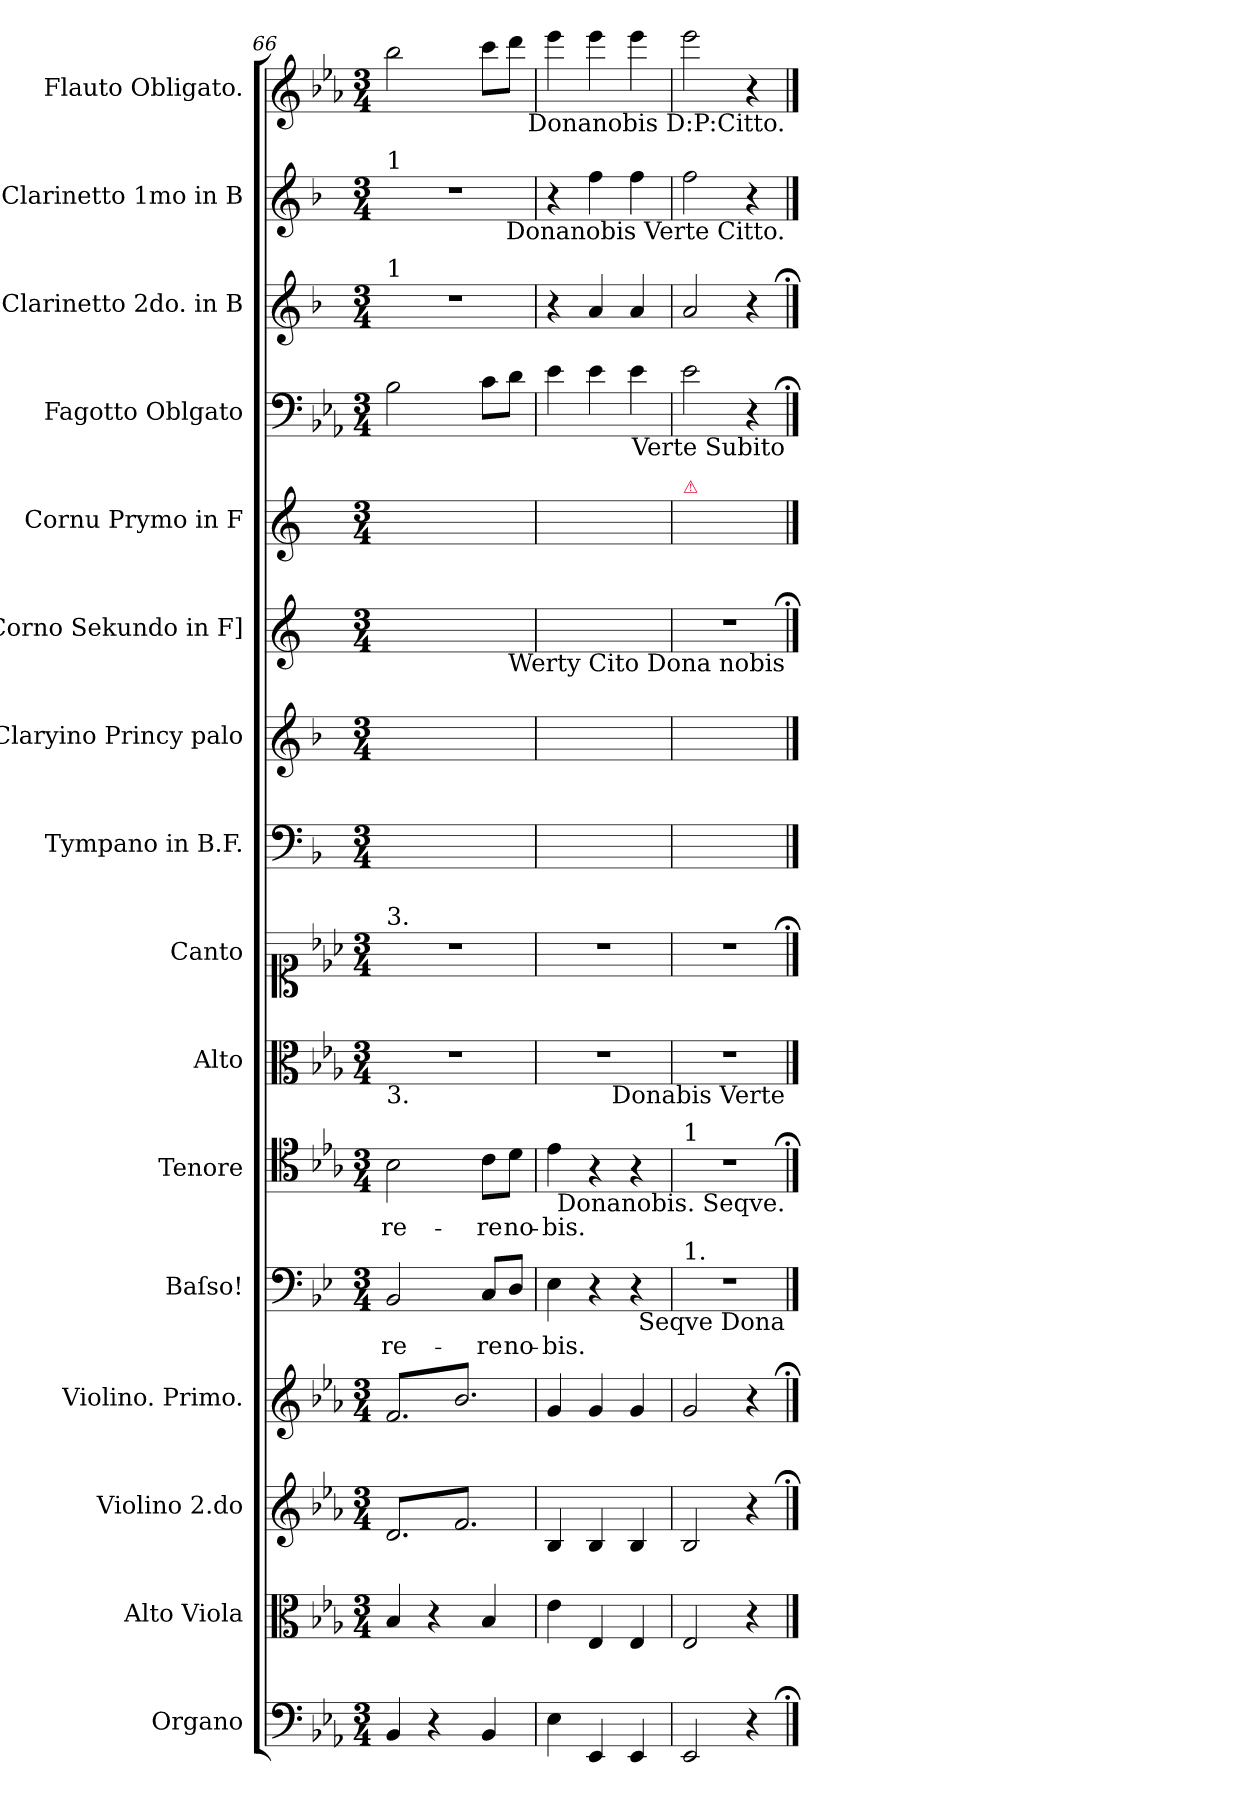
**kern	**kern	**kern	**kern	**kern	**text	**kern	**text	**kern	**kern	**kern	**kern	**kern	**kern	**kern	**kern	**kern	**kern
*part16	*part15	*part14	*part13	*part12	*part12	*part11	*part11	*part10	*part9	*part8	*part7	*part6	*part5	*part4	*part3	*part2	*part1
*staff16	*staff15	*staff14	*staff13	*staff12	*staff12	*staff11	*staff11	*staff10	*staff9	*staff8	*staff7	*staff6	*staff5	*staff4	*staff3	*staff2	*staff1
*I"Organo	*I"Alto Viola	*I"Violino 2.do	*I"Violino. Primo.	*I"Baſso!	*	*I"Tenore	*	*I"Alto	*I"Canto	*I"Tympano in B.F.	*I"Claryino Princy palo	*I"[Corno Sekundo in F]	*I"Cornu Prymo in F	*I"Fagotto Oblgato	*I"Clarinetto 2do. in B	*I"Clarinetto 1mo in B	*I"Flauto Obligato.
*I'org	*I'a-vla	*I'vl 2	*I'vl 1	*I'B	*	*I'T	*	*I'A	*I'S	*I'timp	*I'clno 1	*I'[cor 2]	*I'cor 1	*I'fag	*I'cl 2	*I'cl 1	*I'fl
*clefF4	*clefC3	*clefG2	*clefG2	*clefF4	*	*clefC4	*	*clefC3	*clefC1	*clefF4	*clefG2	*clefG2	*clefG2	*clefF4	*clefG2	*clefG2	*clefG2
*	*	*	*	*	*	*	*	*	*	*ITrd1c2	*ITrd1c2	*ITrd5c9	*ITrd5c9	*	*ITrd1c2	*ITrd1c2	*
*k[b-e-a-]	*k[b-e-a-]	*k[b-e-a-]	*k[b-e-a-]	*k[b-e-]	*	*k[b-e-a-]	*	*k[b-e-a-]	*k[b-e-a-]	*k[b-e-a-]	*k[b-e-a-]	*k[b-e-a-]	*k[b-e-a-]	*k[b-e-a-]	*k[b-e-a-]	*k[b-e-a-]	*k[b-e-a-]
*E-:	*E-:	*E-:	*E-:	*	*	*E-:	*	*E-:	*E-:	*E-:	*E-:	*E-:	*E-:	*E-:	*E-:	*E-:	*E-:
*M3/4	*M3/4	*M3/4	*M3/4	*M3/4	*	*M3/4	*	*M3/4	*M3/4	*M3/4	*M3/4	*M3/4	*M3/4	*M3/4	*M3/4	*M3/4	*M3/4
=66	=66	=66	=66	=66	=66	=66	=66	=66	=66	=66	=66	=66	=66	=66	=66	=66	=66
!	!	!	!	!	!	!	!	!	!	!	!	!	!	!	!	!LO:TX:a:t=1	!
!	!	!	!	!	!	!	!	!	!	!	!	!	!	!	!LO:TX:a:t=1	!	!
!	!	!	!	!	!	!	!	!	!LO:TX:a:t=3.	!	!	!	!	!	!	!	!
!	!	!	!	!	!	!	!	!LO:TX:b:t=3.	!	!	!	!	!	!	!	!	!
*	*	*tremolo	*	*	*	*	*	*	*	*	*	*	*	*	*	*	*
*	*	*	*tremolo	*	*	*	*	*	*	*	*	*	*	*	*	*	*
4BB-/	4B-/	8d/L	8f/L	2BB-/	-re-	2B-\	-re-	2.r	2.r	2.ryy	2.ryy	2.ryy	2.ryy	2B-\	2.r	2.r	2bb-\
.	.	8f/	8b-/	.	.	.	.	.	.	.	.	.	.	.	.	.	.
4r	4r	8d/	8f/	.	.	.	.	.	.	.	.	.	.	.	.	.	.
.	.	8f/	8b-/	.	.	.	.	.	.	.	.	.	.	.	.	.	.
4BB-/	4B-/	8d/	8f/	8C/L	-re	8c\L	-re	.	.	.	.	.	.	8c\L	.	.	8ccc\L
.	.	8f/J	8b-/J	8D/J	no-	8d\J	no-	.	.	.	.	.	.	8d\J	.	.	8ddd\J
*	*	*	*Xtremolo	*	*	*	*	*	*	*	*	*	*	*	*	*	*
*	*	*Xtremolo	*	*	*	*	*	*	*	*	*	*	*	*	*	*	*
=67	=67	=67	=67	=67	=67	=67	=67	=67	=67	=67	=67	=67	=67	=67	=67	=67	=67
4E-\	4e-\	4B-/	4g/	4E-\	-bis.	4e-\	-bis.	2.r	2.r	2.ryy	2.ryy	2.ryy	2.ryy	4e-\	4r	4r	4eee-\
.	.	.	.	.	.	.	.	.	.	.	.	.	.	.	.	.	.
4EE-/	4E-/	4B-/	4g/	4r	.	4r	.	.	.	.	.	.	.	4e-\	4g/	4ee-\	4eee-\
4EE-/	4E-/	4B-/	4g/	4r	.	4r	.	.	.	.	.	.	.	4e-\	4g/	4ee-\	4eee-\
=68	=68	=68	=68	=68	=68	=68	=68	=68	=68	=68	=68	=68	=68	=68	=68	=68	=68
!	!	!	!	!	!	!	!	!	!	!	!	!	!LO:TX:a:color=crimson:t=⚠	!	!	!	!
!	!	!	!	!	!	!LO:TX:a:t=1	!	!	!	!	!	!	!	!	!	!	!
!	!	!	!	!LO:TX:a:t=1.	!	!	!	!	!	!	!	!	!	!	!	!	!
2EE-/	2E-/	2B-/	2g/	2.r	.	2.r	.	2.r	2.r	2.ryy	2.ryy	2.r	2.ryy	2e-\	2g/	2ee-\	2eee-\
4r	4r	4r	4r	.	.	.	.	.	.	.	.	.	.	4r	4r	4r	4r
!	!	!	!	!	!	!	!	!	!	!	!	!	!	!	!	!	!LO:TX:b:t=Donanobis D&colon;P&colon;Citto.
!	!	!	!	!	!	!	!	!	!	!	!	!	!	!	!	!LO:TX:b:t=Donanobis Verte Citto.	!
!	!	!	!	!	!	!	!	!	!	!	!	!	!	!LO:TX:b:t=Verte Subito	!	!	!
!	!	!	!	!	!	!	!	!	!	!	!	!LO:TX:b:t=Werty Cito Dona nobis	!	!	!	!	!
!	!	!	!	!	!	!	!	!LO:TX:b:t=Donabis Verte	!	!	!	!	!	!	!	!	!
!	!	!	!	!	!	!LO:TX:b:t=Donanobis. Seqve.	!	!	!	!	!	!	!	!	!	!	!
!	!	!	!	!LO:TX:b:t=Seqve Dona	!	!	!	!	!	!	!	!	!	!	!	!	!
==;	==	==;	==;	==	==	==;	==	==	==;	==	==	==;	==	==;	==;	==	==
*-	*-	*-	*-	*-	*-	*-	*-	*-	*-	*-	*-	*-	*-	*-	*-	*-	*-
